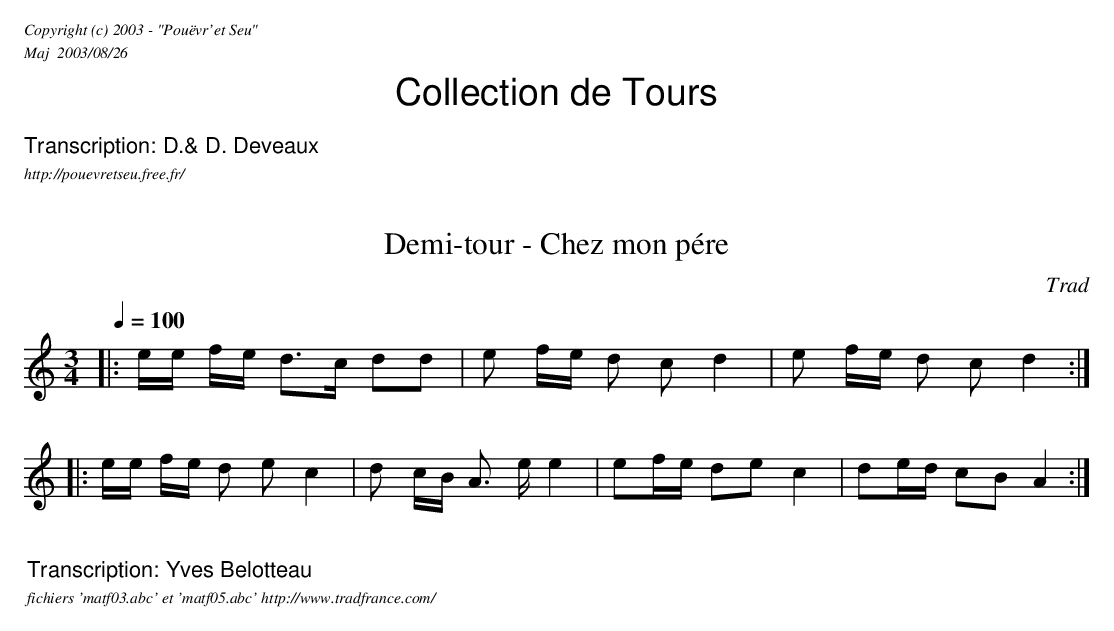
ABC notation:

X:1
T: Demi-tour - Chez mon p\'ere
C: Trad
L: 1/16
M: 3/4
Q: 1/4=100
K: C
|: ee fe d3c d2d2 | e2 fe d2 c2 d4 | e2 fe d2 c2 d4 :|
|: ee fe d2 e2 c4 | d2 cB A3 e e4 | e2fe d2e2 c4 | d2ed c2B2 A4 :|
